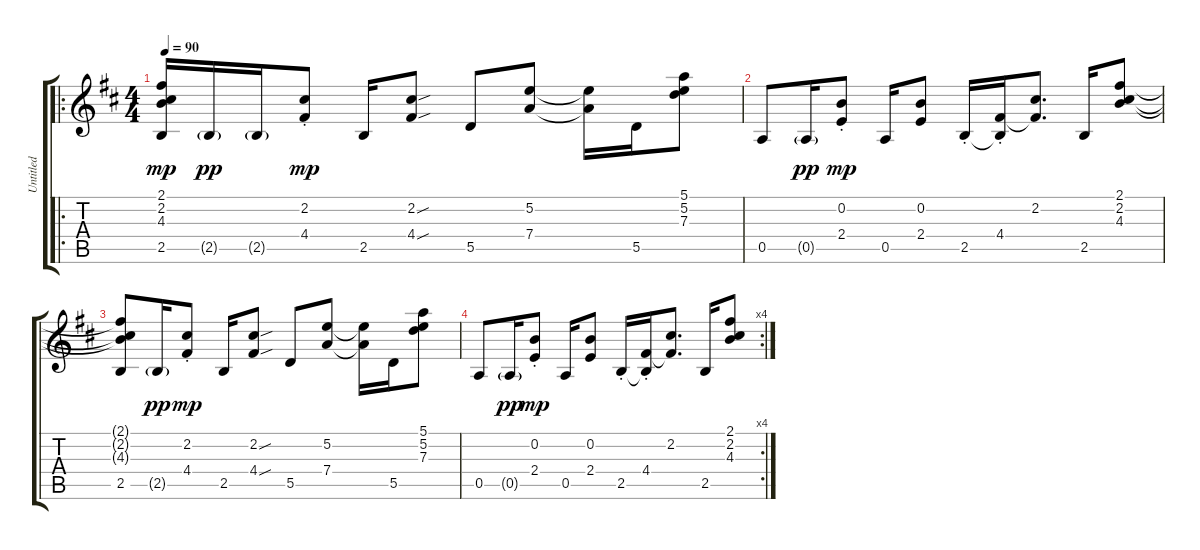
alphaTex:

\track ("Untitled" "Untitled") {instrument electricguitarclean}
\staff {score tabs}
\tuning (E4 B3 G3 D3 A2 E2) {hide}
\ro
\ts (4 4)
\tempo 90
\clef g2
\ks d
(2.1{t} 2.2{t} 4.3{t} 2.5).16{dy mp} 2.5{g}.16{dy pp} 2.5{g}.16 (2.2{st} 4.4{st}).8{dy mp} 2.5.16 (2.2{sou} 4.4{sou}).8 5.5.8 (5.2 7.4).8 (5.2{t} 7.4{t}).16 5.5.16 (5.1 5.2 7.3).8 |
0.5.8 0.5{g}.16{dy pp} (0.2{st} 2.4{st}).8{dy mp} 0.5.16 (0.2 2.4).8 2.5{st}.16 (4.4{st} 2.5{t}).16 (2.2 4.4{t}).8{d} 2.5.16 (2.1 2.2 4.3).8 |
(2.1{t} 2.2{t} 4.3{t} 2.5).8 2.5{g}.16{dy pp} (2.2{st} 4.4{st}).8{dy mp} 2.5.16 (2.2{sou} 4.4{sou}).8 5.5.8 (5.2 7.4).8 (5.2{t} 7.4{t}).16 5.5.16 (5.1 5.2 7.3).8 |
\rc 4
0.5.8 0.5{g}.16{dy pp} (0.2{st} 2.4{st}).8{dy mp} 0.5.16 (0.2 2.4).8 2.5{st}.16 (4.4{st} 2.5{t}).16 (2.2 4.4{t}).8{d} 2.5.16 (2.1 2.2 4.3).8
